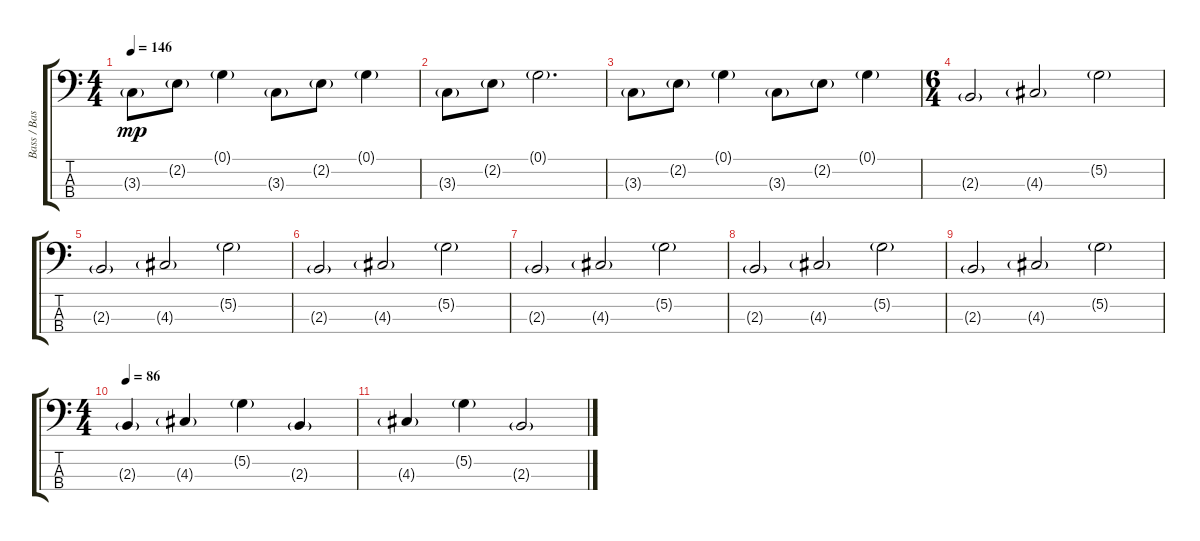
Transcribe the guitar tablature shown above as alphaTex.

\track ("Bass / Bass pedal (Rutherford)" "Bass / Bas") {instrument electricbassfinger}
\staff {score tabs}
\tuning (G2 D2 A1 E1) {hide}
\ts (4 4)
\tempo 146
\clef f4
\ks c
3.3{g}.8{dy mp} 2.2{g}.8 0.1{g}.4 3.3{g}.8 2.2{g}.8 0.1{g}.4 |
3.3{g}.8 2.2{g}.8 0.1{g}.2{d} |
3.3{g}.8 2.2{g}.8 0.1{g}.4 3.3{g}.8 2.2{g}.8 0.1{g}.4 |
\ts (6 4)
2.3{g}.2 4.3{g}.2 5.2{g}.2 |
2.3{g}.2 4.3{g}.2 5.2{g}.2 |
2.3{g}.2 4.3{g}.2 5.2{g}.2 |
2.3{g}.2 4.3{g}.2 5.2{g}.2 |
2.3{g}.2{volume 2} 4.3{g}.2 5.2{g}.2 |
2.3{g}.2 4.3{g}.2 5.2{g}.2 |
\ts (4 4)
\tempo 86
2.3{g}.4{volume 0} 4.3{g}.4 5.2{g}.4 2.3{g}.4 |
4.3{g}.4 5.2{g}.4 2.3{g}.2
